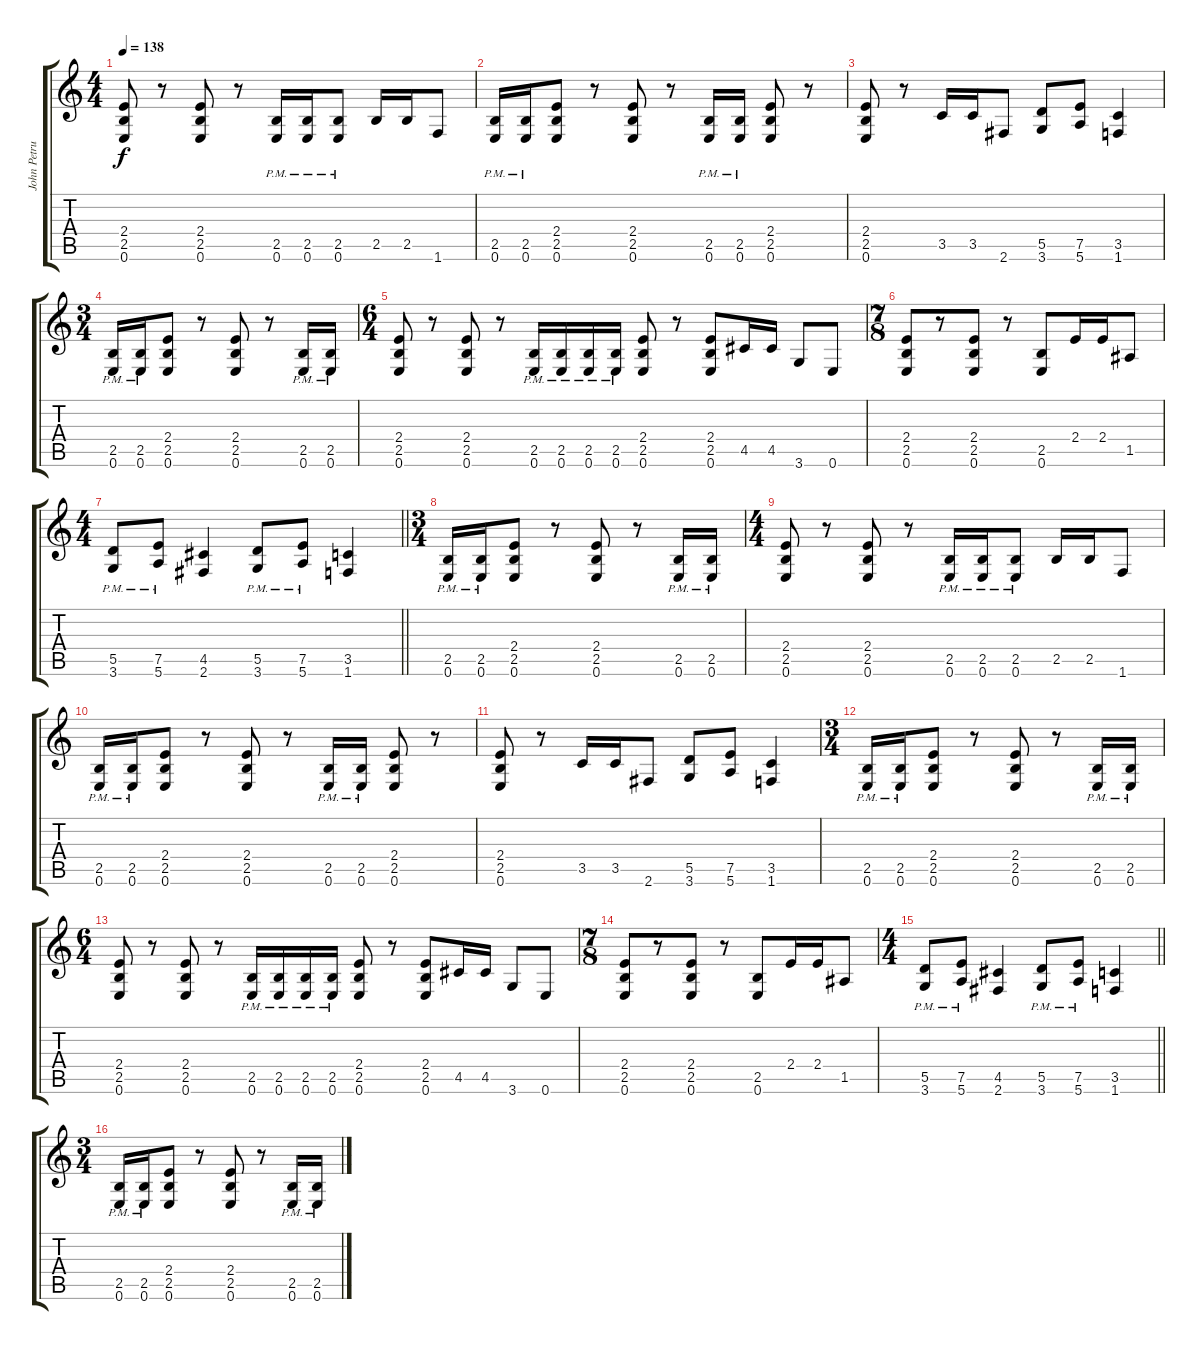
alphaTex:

\track ("John Petrucci" "John Petru") {instrument acousticguitarsteel}
\staff {score tabs}
\tuning (E4 B3 G3 D3 A2 E2) {hide}
\ts (4 4)
\tempo 138
\clef g2
\ks c
(2.4 2.5 0.6).8{dy f} r.8 (2.4 2.5 0.6).8 r.8 (2.5{pm} 0.6{pm}).16 (2.5{pm} 0.6{pm}).16 (2.5{pm} 0.6{pm}).8 2.5.16 2.5.16 1.6.8 |
(2.5{pm} 0.6{pm}).16 (2.5{pm} 0.6{pm}).16 (2.4 2.5 0.6).8 r.8 (2.4 2.5 0.6).8 r.8 (2.5{pm} 0.6{pm}).16 (2.5{pm} 0.6{pm}).16 (2.4 2.5 0.6).8 r.8 |
(2.4 2.5 0.6).8 r.8 3.5.16 3.5.16 2.6.8 (5.5 3.6).8 (7.5 5.6).8 (3.5 1.6).4 |
\ts (3 4)
(2.5{pm} 0.6{pm}).16 (2.5{pm} 0.6{pm}).16 (2.4 2.5 0.6).8 r.8 (2.4 2.5 0.6).8 r.8 (2.5{pm} 0.6{pm}).16 (2.5{pm} 0.6{pm}).16 |
\ts (6 4)
(2.4 2.5 0.6).8 r.8 (2.4 2.5 0.6).8 r.8 (2.5{pm} 0.6{pm}).16 (2.5{pm} 0.6{pm}).16 (2.5{pm} 0.6{pm}).16 (2.5{pm} 0.6{pm}).16 (2.4 2.5 0.6).8 r.8 (2.4 2.5 0.6).8 4.5.16 4.5.16 3.6.8 0.6.8 |
\ts (7 8)
(2.4 2.5 0.6).8 r.8 (2.4 2.5 0.6).8 r.8 (2.5 0.6).8 2.4.16 2.4.16 1.5.8 |
\ts (4 4)
\barLineRight lightlight
(5.5{pm} 3.6{pm}).8 (7.5{pm} 5.6{pm}).8 (4.5 2.6).4 (5.5{pm} 3.6{pm}).8 (7.5{pm} 5.6{pm}).8 (3.5 1.6).4 |
\ts (3 4)
(2.5{pm} 0.6{pm}).16 (2.5{pm} 0.6{pm}).16 (2.4 2.5 0.6).8 r.8 (2.4 2.5 0.6).8 r.8 (2.5{pm} 0.6{pm}).16 (2.5{pm} 0.6{pm}).16 |
\ts (4 4)
(2.4 2.5 0.6).8 r.8 (2.4 2.5 0.6).8 r.8 (2.5{pm} 0.6{pm}).16 (2.5{pm} 0.6{pm}).16 (2.5{pm} 0.6{pm}).8 2.5.16 2.5.16 1.6.8 |
(2.5{pm} 0.6{pm}).16 (2.5{pm} 0.6{pm}).16 (2.4 2.5 0.6).8 r.8 (2.4 2.5 0.6).8 r.8 (2.5{pm} 0.6{pm}).16 (2.5{pm} 0.6{pm}).16 (2.4 2.5 0.6).8 r.8 |
(2.4 2.5 0.6).8 r.8 3.5.16 3.5.16 2.6.8 (5.5 3.6).8 (7.5 5.6).8 (3.5 1.6).4 |
\ts (3 4)
(2.5{pm} 0.6{pm}).16 (2.5{pm} 0.6{pm}).16 (2.4 2.5 0.6).8 r.8 (2.4 2.5 0.6).8 r.8 (2.5{pm} 0.6{pm}).16 (2.5{pm} 0.6{pm}).16 |
\ts (6 4)
(2.4 2.5 0.6).8 r.8 (2.4 2.5 0.6).8 r.8 (2.5{pm} 0.6{pm}).16 (2.5{pm} 0.6{pm}).16 (2.5{pm} 0.6{pm}).16 (2.5{pm} 0.6{pm}).16 (2.4 2.5 0.6).8 r.8 (2.4 2.5 0.6).8 4.5.16 4.5.16 3.6.8 0.6.8 |
\ts (7 8)
(2.4 2.5 0.6).8 r.8 (2.4 2.5 0.6).8 r.8 (2.5 0.6).8 2.4.16 2.4.16 1.5.8 |
\ts (4 4)
\barLineRight lightlight
(5.5{pm} 3.6{pm}).8 (7.5{pm} 5.6{pm}).8 (4.5 2.6).4 (5.5{pm} 3.6{pm}).8 (7.5{pm} 5.6{pm}).8 (3.5 1.6).4 |
\ts (3 4)
(2.5{pm} 0.6{pm}).16 (2.5{pm} 0.6{pm}).16 (2.4 2.5 0.6).8 r.8 (2.4 2.5 0.6).8 r.8 (2.5{pm} 0.6{pm}).16 (2.5{pm} 0.6{pm}).16
